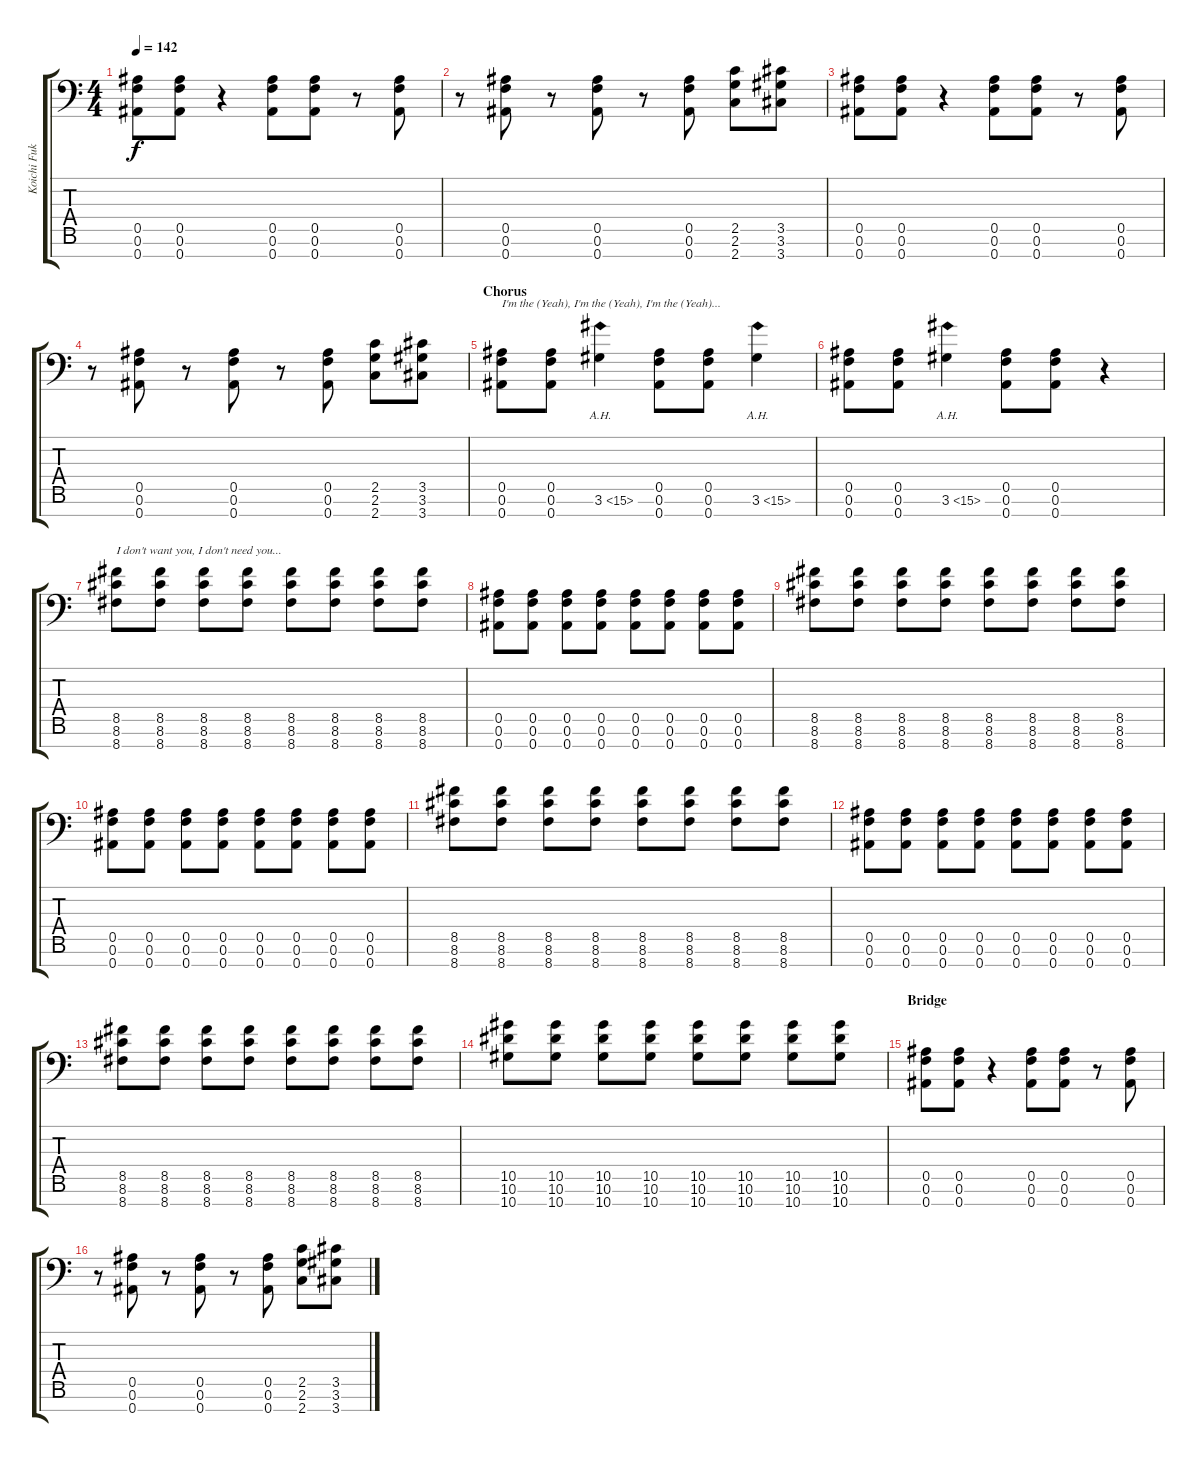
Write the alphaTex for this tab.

\track ("Koichi Fukuda" "Koichi Fuk") {instrument overdrivenguitar}
\staff {score tabs}
\tuning (F4 C4 Ab3 Eb3 Bb2 F2 Bb1) {hide}
\ts (4 4)
\tempo 142
\clef f4
\ks c
(0.5 0.6 0.7).8{dy f} (0.5 0.6 0.7).8 r.4 (0.5 0.6 0.7).8 (0.5 0.6 0.7).8 r.8 (0.5 0.6 0.7).8 |
r.8 (0.5 0.6 0.7).8 r.8 (0.5 0.6 0.7).8 r.8 (0.5 0.6 0.7).8 (2.5 2.6 2.7).8 (3.5 3.6 3.7).8 |
(0.5 0.6 0.7).8 (0.5 0.6 0.7).8 r.4 (0.5 0.6 0.7).8 (0.5 0.6 0.7).8 r.8 (0.5 0.6 0.7).8 |
r.8 (0.5 0.6 0.7).8 r.8 (0.5 0.6 0.7).8 r.8 (0.5 0.6 0.7).8 (2.5 2.6 2.7).8 (3.5 3.6 3.7).8 |
\section ("" "Chorus")
(0.5 0.6 0.7).8{txt "I'm the (Yeah), I'm the (Yeah), I'm the (Yeah)..."} (0.5 0.6 0.7).8 3.6{ah 12}.4 (0.5 0.6 0.7).8 (0.5 0.6 0.7).8 3.6{ah 12}.4 |
(0.5 0.6 0.7).8 (0.5 0.6 0.7).8 3.6{ah 12}.4 (0.5 0.6 0.7).8 (0.5 0.6 0.7).8 r.4 |
(8.5 8.6 8.7).8{txt "I don't want you, I don't need you..."} (8.5 8.6 8.7).8 (8.5 8.6 8.7).8 (8.5 8.6 8.7).8 (8.5 8.6 8.7).8 (8.5 8.6 8.7).8 (8.5 8.6 8.7).8 (8.5 8.6 8.7).8 |
(0.5 0.6 0.7).8 (0.5 0.6 0.7).8 (0.5 0.6 0.7).8 (0.5 0.6 0.7).8 (0.5 0.6 0.7).8 (0.5 0.6 0.7).8 (0.5 0.6 0.7).8 (0.5 0.6 0.7).8 |
(8.5 8.6 8.7).8 (8.5 8.6 8.7).8 (8.5 8.6 8.7).8 (8.5 8.6 8.7).8 (8.5 8.6 8.7).8 (8.5 8.6 8.7).8 (8.5 8.6 8.7).8 (8.5 8.6 8.7).8 |
(0.5 0.6 0.7).8 (0.5 0.6 0.7).8 (0.5 0.6 0.7).8 (0.5 0.6 0.7).8 (0.5 0.6 0.7).8 (0.5 0.6 0.7).8 (0.5 0.6 0.7).8 (0.5 0.6 0.7).8 |
(8.5 8.6 8.7).8 (8.5 8.6 8.7).8 (8.5 8.6 8.7).8 (8.5 8.6 8.7).8 (8.5 8.6 8.7).8 (8.5 8.6 8.7).8 (8.5 8.6 8.7).8 (8.5 8.6 8.7).8 |
(0.5 0.6 0.7).8 (0.5 0.6 0.7).8 (0.5 0.6 0.7).8 (0.5 0.6 0.7).8 (0.5 0.6 0.7).8 (0.5 0.6 0.7).8 (0.5 0.6 0.7).8 (0.5 0.6 0.7).8 |
(8.5 8.6 8.7).8 (8.5 8.6 8.7).8 (8.5 8.6 8.7).8 (8.5 8.6 8.7).8 (8.5 8.6 8.7).8 (8.5 8.6 8.7).8 (8.5 8.6 8.7).8 (8.5 8.6 8.7).8 |
(10.5 10.6 10.7).8 (10.5 10.6 10.7).8 (10.5 10.6 10.7).8 (10.5 10.6 10.7).8 (10.5 10.6 10.7).8 (10.5 10.6 10.7).8 (10.5 10.6 10.7).8 (10.5 10.6 10.7).8 |
\section ("" "Bridge")
(0.5 0.6 0.7).8 (0.5 0.6 0.7).8 r.4 (0.5 0.6 0.7).8 (0.5 0.6 0.7).8 r.8 (0.5 0.6 0.7).8 |
r.8 (0.5 0.6 0.7).8 r.8 (0.5 0.6 0.7).8 r.8 (0.5 0.6 0.7).8 (2.5 2.6 2.7).8 (3.5 3.6 3.7).8
